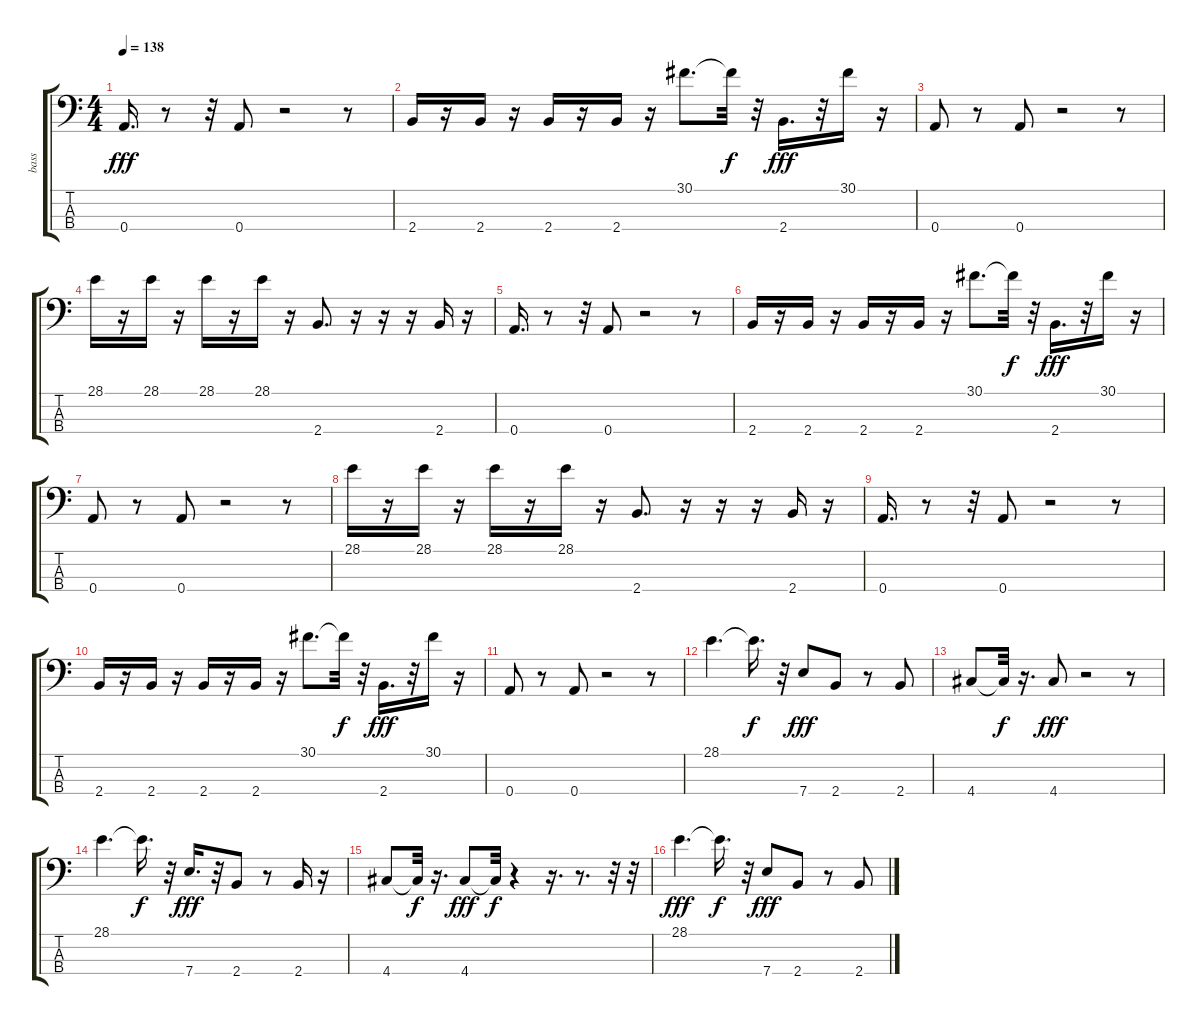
\track ("bass" "bass") {instrument electricbasspick}
\staff {score tabs}
\tuning (C-1 G2 D2 A1) {hide}
\ts (4 4)
\tempo 138
\clef f4
\ks c
0.4.16{d dy fff} r.8 r.32 0.4.8 r.2 r.8 |
2.4.16 r.16 2.4.16 r.16 2.4.16 r.16 2.4.16 r.16 30.1.8{d} 30.1{t}.32{dy f} r.32 2.4.16{d dy fff} r.32 30.1.16 r.16 |
0.4.8 r.8 0.4.8 r.2 r.8 |
28.1.16 r.16 28.1.16 r.16 28.1.16 r.16 28.1.16 r.16 2.4.8{d} r.16 r.16 r.16 2.4.16 r.16 |
0.4.16{d} r.8 r.32 0.4.8 r.2 r.8 |
2.4.16 r.16 2.4.16 r.16 2.4.16 r.16 2.4.16 r.16 30.1.8{d} 30.1{t}.32{dy f} r.32 2.4.16{d dy fff} r.32 30.1.16 r.16 |
0.4.8 r.8 0.4.8 r.2 r.8 |
28.1.16 r.16 28.1.16 r.16 28.1.16 r.16 28.1.16 r.16 2.4.8{d} r.16 r.16 r.16 2.4.16 r.16 |
0.4.16{d} r.8 r.32 0.4.8 r.2 r.8 |
2.4.16 r.16 2.4.16 r.16 2.4.16 r.16 2.4.16 r.16 30.1.8{d} 30.1{t}.32{dy f} r.32 2.4.16{d dy fff} r.32 30.1.16 r.16 |
0.4.8 r.8 0.4.8 r.2 r.8 |
28.1.4{d} 28.1{t}.16{d dy f} r.32 7.4.8{dy fff} 2.4.8 r.8 2.4.8 |
4.4.8 4.4{t}.32{dy f} r.16{d} 4.4.8{dy fff} r.2 r.8 |
28.1.4{d} 28.1{t}.16{d dy f} r.32 7.4.16{d dy fff} r.32 2.4.8 r.8 2.4.16 r.16 |
4.4.8 4.4{t}.32{dy f} r.16{d} 4.4.8{dy fff} 4.4{t}.32{dy f} r.4 r.16{d} r.8{d} r.32 r.32 |
28.1.4{d dy fff} 28.1{t}.16{d dy f} r.32 7.4.8{dy fff} 2.4.8 r.8 2.4.8
